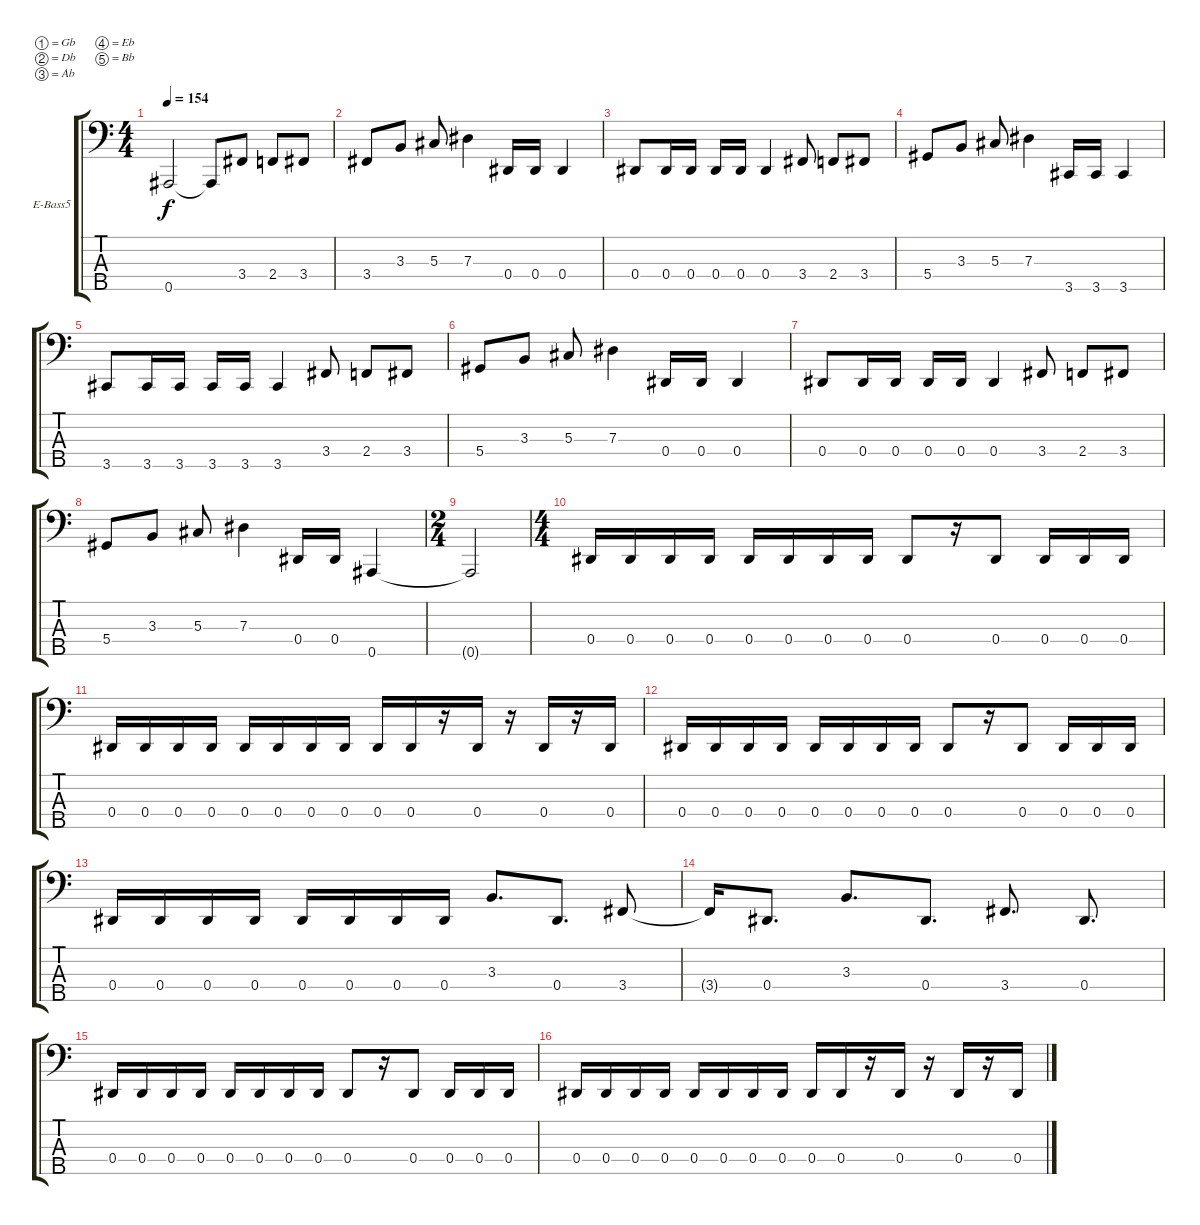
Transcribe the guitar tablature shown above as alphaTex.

\defaultSystemsLayout 4
\bracketExtendMode groupsimilarinstruments
\firstSystemTrackNameOrientation horizontal
\otherSystemsTrackNameOrientation horizontal
\track ("Arif Mirabdolbaghi" "E-Bass5") {instrument electricbassfinger}
\staff {score tabs}
\tuning (Gb2 Db2 Ab1 Eb1 Bb0)
\ts (4 4)
\tempo 154
\clef f4
\ks c
0.5{t}.2{dy f} 0.5{t}.8 3.4.8 2.4.8 3.4.8 |
3.4.8 3.3.8 5.3.8 7.3.4 0.4.16 0.4.16 0.4.4 |
0.4.8 0.4.16 0.4.16 0.4.16 0.4.16 0.4.4 3.4.8 2.4.8 3.4.8 |
5.4.8 3.3.8 5.3.8 7.3.4 3.5.16 3.5.16 3.5.4 |
3.5.8 3.5.16 3.5.16 3.5.16 3.5.16 3.5.4 3.4.8 2.4.8 3.4.8 |
5.4.8 3.3.8 5.3.8 7.3.4 0.4.16 0.4.16 0.4.4 |
0.4.8 0.4.16 0.4.16 0.4.16 0.4.16 0.4.4 3.4.8 2.4.8 3.4.8 |
5.4.8 3.3.8 5.3.8 7.3.4 0.4.16 0.4.16 0.5.4 |
\ts (2 4)
0.5{t}.2 |
\ts (4 4)
0.4.16 0.4.16 0.4.16 0.4.16 0.4.16 0.4.16 0.4.16 0.4.16 0.4.8 r.16 0.4.8 0.4.16 0.4.16 0.4.16 |
0.4.16 0.4.16 0.4.16 0.4.16 0.4.16 0.4.16 0.4.16 0.4.16 0.4.16 0.4.16 r.16 0.4.16 r.16 0.4.16 r.16 0.4.16 |
0.4.16 0.4.16 0.4.16 0.4.16 0.4.16 0.4.16 0.4.16 0.4.16 0.4.8 r.16 0.4.8 0.4.16 0.4.16 0.4.16 |
0.4.16 0.4.16 0.4.16 0.4.16 0.4.16 0.4.16 0.4.16 0.4.16 3.3.8{d} 0.4.8{d} 3.4.8 |
3.4{t}.16 0.4.8{d} 3.3.8{d} 0.4.8{d} 3.4.8{d} 0.4.8{d} |
0.4.16 0.4.16 0.4.16 0.4.16 0.4.16 0.4.16 0.4.16 0.4.16 0.4.8 r.16 0.4.8 0.4.16 0.4.16 0.4.16 |
0.4.16 0.4.16 0.4.16 0.4.16 0.4.16 0.4.16 0.4.16 0.4.16 0.4.16 0.4.16 r.16 0.4.16 r.16 0.4.16 r.16 0.4.16
